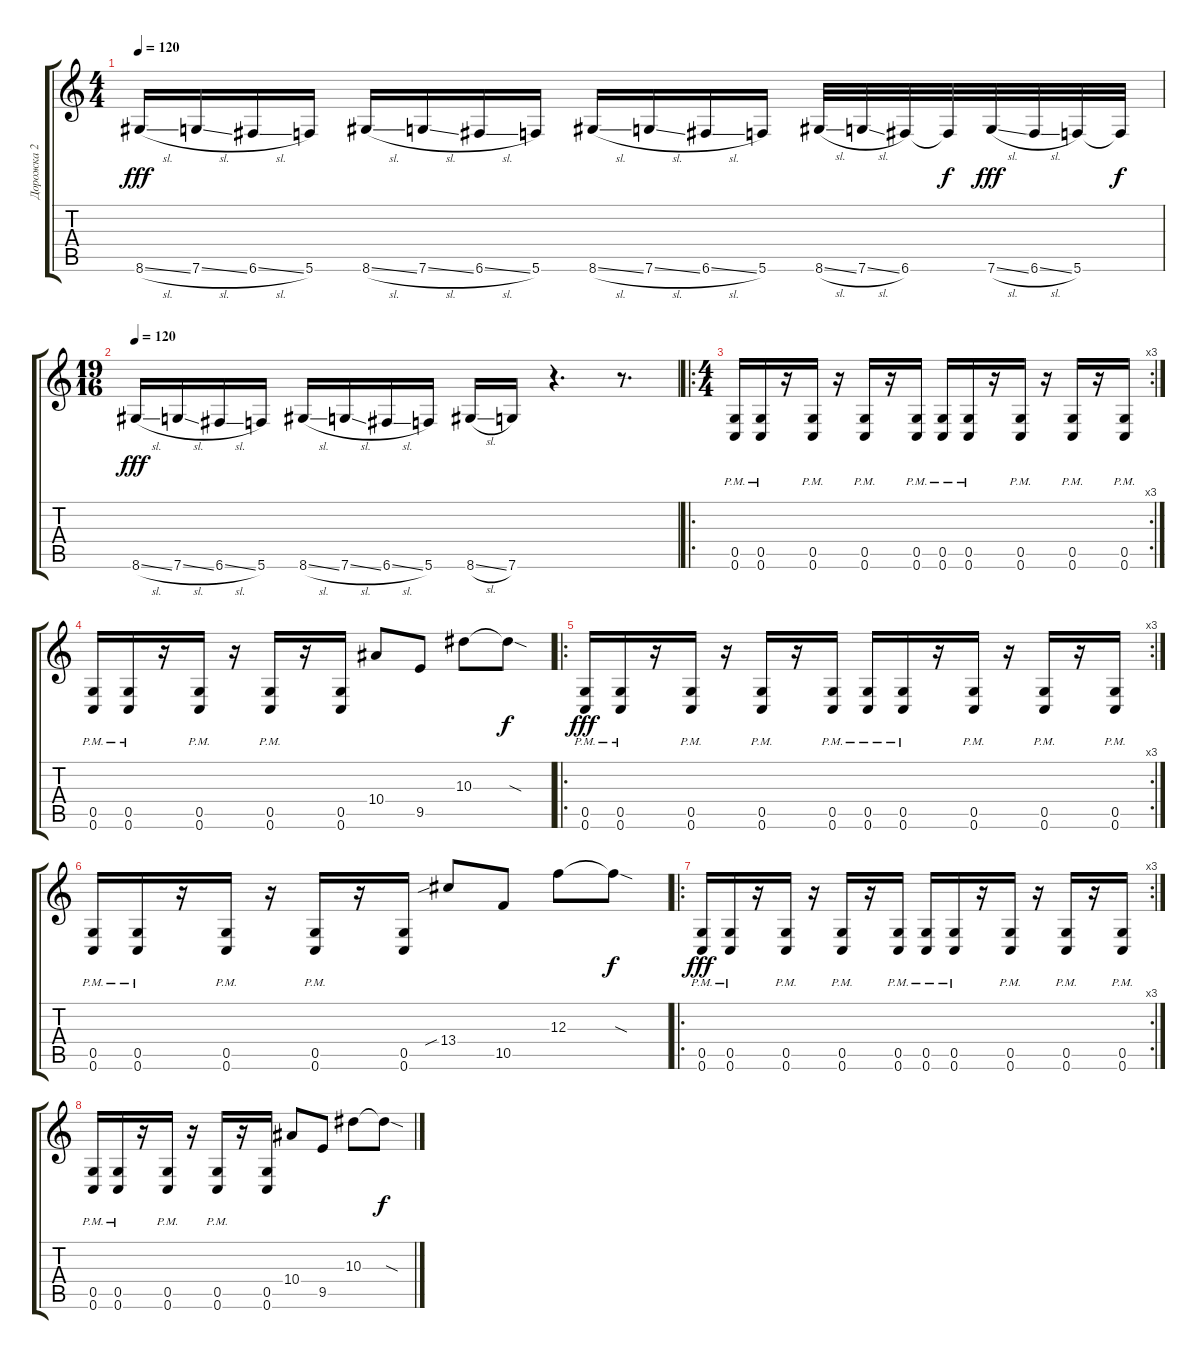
\track ("Дорожка 2" "Дорожка 2") {instrument distortionguitar}
\staff {score tabs}
\tuning (D4 A3 F3 C3 G2 C2) {hide}
\ts (4 4)
\tempo 120
\clef g2
\ks c
8.6{sl}.16{dy fff} 7.6{sl}.16 6.6{sl}.16 5.6.16 8.6{sl}.16 7.6{sl}.16 6.6{sl}.16 5.6.16 8.6{sl}.16 7.6{sl}.16 6.6{sl}.16 5.6.16 8.6{sl}.32 7.6{sl}.32 6.6.32 6.6{t}.32{dy f} 7.6{sl}.32{dy fff} 6.6{sl}.32 5.6.32 5.6{t}.32{dy f} |
\ts (19 16)
\tempo 120
8.6{sl}.16{dy fff} 7.6{sl}.16 6.6{sl}.16 5.6.16 8.6{sl}.16 7.6{sl}.16 6.6{sl}.16 5.6.16 8.6{sl}.16 7.6.16 r.4{d} r.8{d} |
\ro
\rc 3
\ts (4 4)
(0.5{pm} 0.6{pm}).16 (0.5{pm} 0.6{pm}).16 r.16 (0.5{pm} 0.6{pm}).16 r.16 (0.5{pm} 0.6{pm}).16 r.16 (0.5{pm} 0.6{pm}).16 (0.5{pm} 0.6{pm}).16 (0.5{pm} 0.6{pm}).16 r.16 (0.5{pm} 0.6{pm}).16 r.16 (0.5{pm} 0.6{pm}).16 r.16 (0.5{pm} 0.6{pm}).16 |
(0.5{pm} 0.6{pm}).16 (0.5{pm} 0.6{pm}).16 r.16 (0.5{pm} 0.6{pm}).16 r.16 (0.5{pm} 0.6{pm}).16 r.16 (0.5 0.6).16 10.4.8 9.5.8 10.3.8 10.3{sod t}.8{dy f} |
\ro
\rc 3
(0.5{pm} 0.6{pm}).16{dy fff} (0.5{pm} 0.6{pm}).16 r.16 (0.5{pm} 0.6{pm}).16 r.16 (0.5{pm} 0.6{pm}).16 r.16 (0.5{pm} 0.6{pm}).16 (0.5{pm} 0.6{pm}).16 (0.5{pm} 0.6{pm}).16 r.16 (0.5{pm} 0.6{pm}).16 r.16 (0.5{pm} 0.6{pm}).16 r.16 (0.5{pm} 0.6{pm}).16 |
(0.5{pm} 0.6{pm}).16 (0.5{pm} 0.6{pm}).16 r.16 (0.5{pm} 0.6{pm}).16 r.16 (0.5{pm} 0.6{pm}).16 r.16 (0.5 0.6).16 13.4{sib}.8 10.5.8 12.3.8 12.3{sod t}.8{dy f} |
\ro
\rc 3
(0.5{pm} 0.6{pm}).16{dy fff} (0.5{pm} 0.6{pm}).16 r.16 (0.5{pm} 0.6{pm}).16 r.16 (0.5{pm} 0.6{pm}).16 r.16 (0.5{pm} 0.6{pm}).16 (0.5{pm} 0.6{pm}).16 (0.5{pm} 0.6{pm}).16 r.16 (0.5{pm} 0.6{pm}).16 r.16 (0.5{pm} 0.6{pm}).16 r.16 (0.5{pm} 0.6{pm}).16 |
(0.5{pm} 0.6{pm}).16 (0.5{pm} 0.6{pm}).16 r.16 (0.5{pm} 0.6{pm}).16 r.16 (0.5{pm} 0.6{pm}).16 r.16 (0.5 0.6).16 10.4.8 9.5.8 10.3.8 10.3{sod t}.8{dy f}
